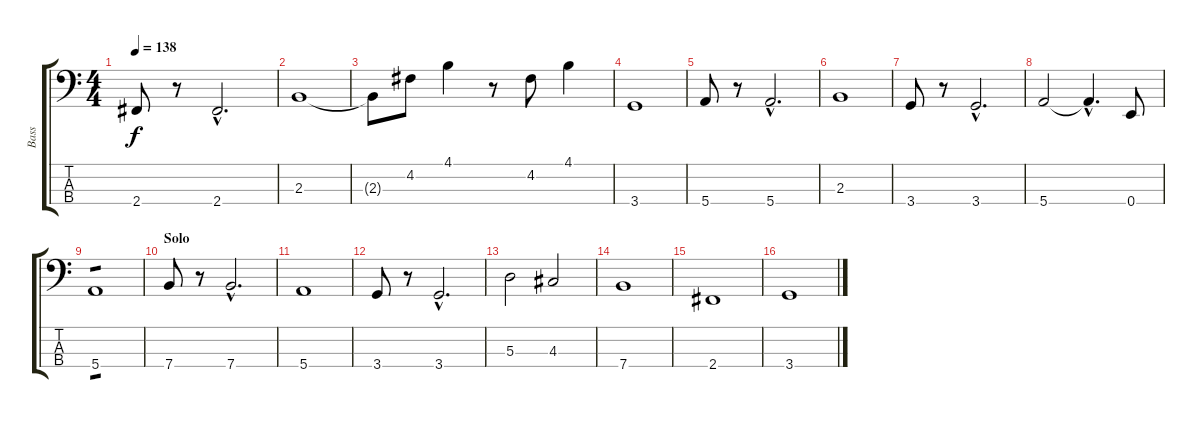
\track ("Bass" "Bass") {instrument electricbassfinger}
\staff {score tabs}
\tuning (G2 D2 A1 E1) {hide}
\ts (4 4)
\tempo 138
\clef f4
\ks c
2.4.8{dy f} r.8 2.4{hac}.2{d} |
2.3.1 |
2.3{t}.8 4.2.8 4.1.4 r.8 4.2.8 4.1.4 |
3.4.1 |
5.4.8 r.8 5.4{hac}.2{d} |
2.3.1 |
3.4.8 r.8 3.4{hac}.2{d} |
5.4.2 5.4{hac t}.4{d} 0.4.8 |
5.4.1{tp 1} |
\section ("" "Solo")
7.4.8 r.8 7.4{hac}.2{d} |
5.4.1 |
3.4.8 r.8 3.4{hac}.2{d} |
5.3.2 4.3.2 |
7.4.1 |
2.4.1 |
3.4.1
